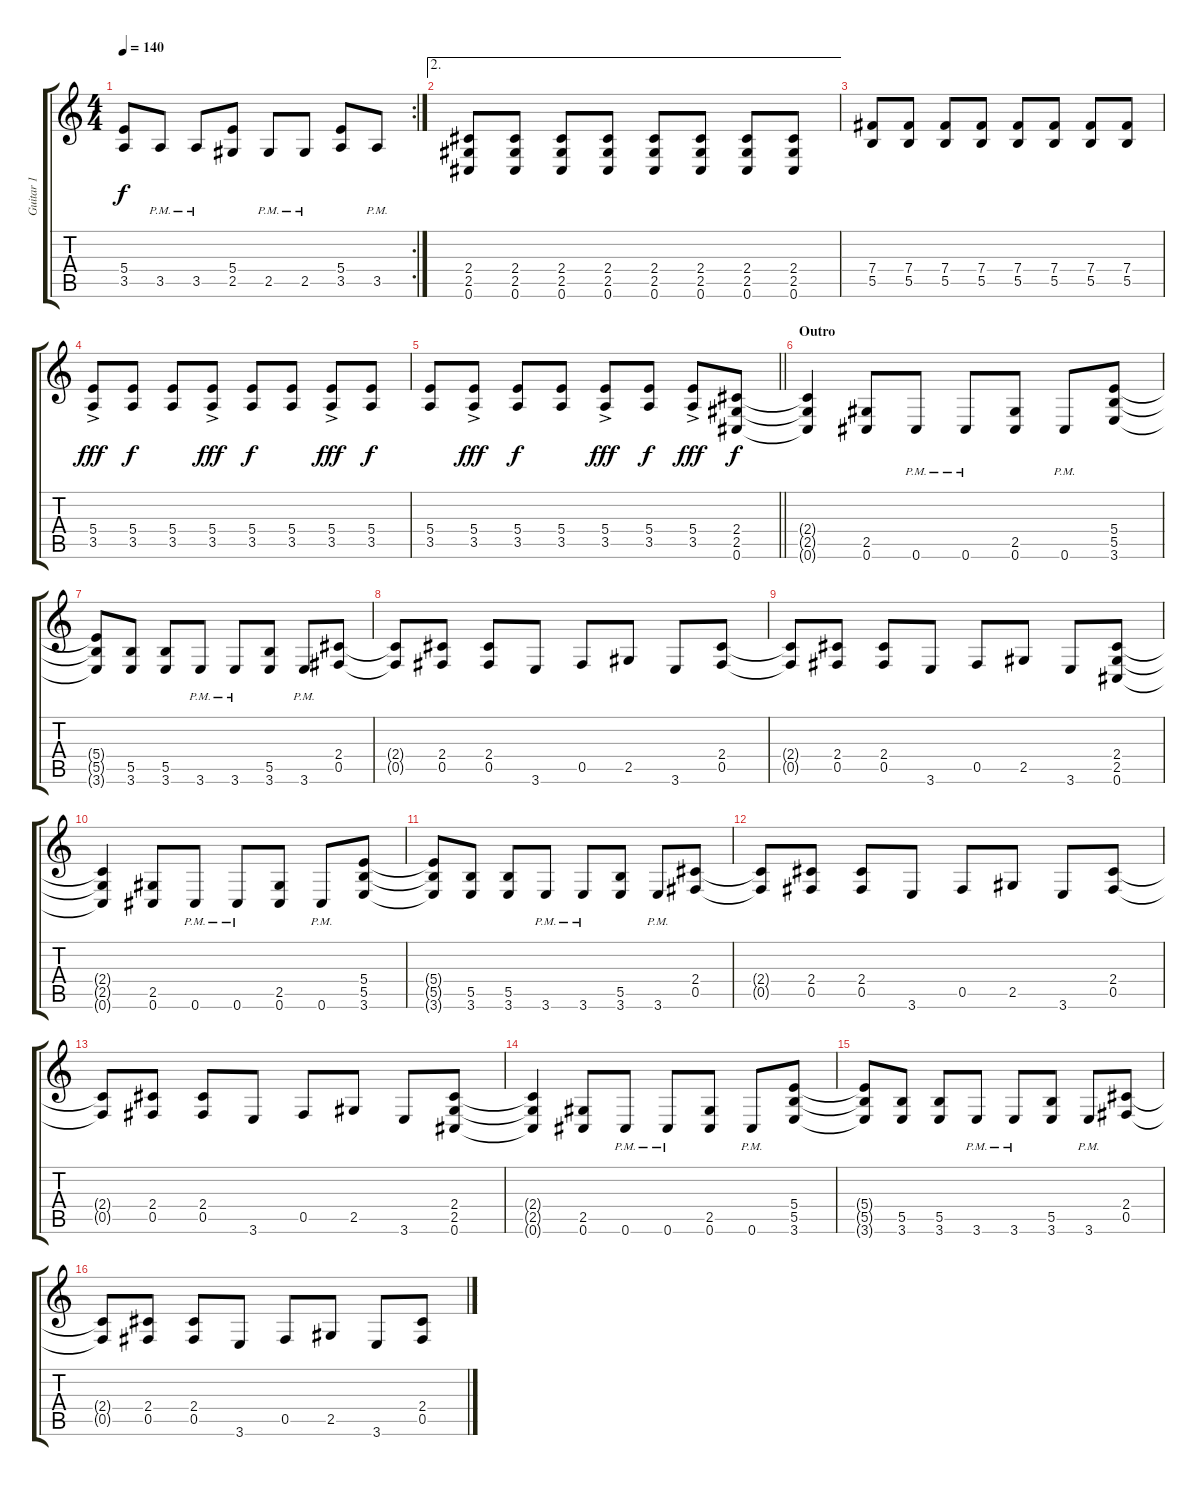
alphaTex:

\track ("Guitar 1" "Guitar 1") {instrument overdrivenguitar}
\staff {score tabs}
\tuning (Db4 Ab3 E3 B2 Gb2 Db2) {hide}
\rc 2
\ts (4 4)
\tempo 140
\clef g2
\ks c
(5.4 3.5).8{dy f} 3.5{pm}.8 3.5{pm}.8 (5.4 2.5).8 2.5{pm}.8 2.5{pm}.8 (5.4 3.5).8 3.5{pm}.8 |
\ae 2
(2.4 2.5 0.6).8 (2.4 2.5 0.6).8 (2.4 2.5 0.6).8 (2.4 2.5 0.6).8 (2.4 2.5 0.6).8 (2.4 2.5 0.6).8 (2.4 2.5 0.6).8 (2.4 2.5 0.6).8 |
(7.4 5.5).8 (7.4 5.5).8 (7.4 5.5).8 (7.4 5.5).8 (7.4 5.5).8 (7.4 5.5).8 (7.4 5.5).8 (7.4 5.5).8 |
(5.4{ac} 3.5{ac}).8{dy fff} (5.4 3.5).8{dy f} (5.4 3.5).8 (5.4{ac} 3.5{ac}).8{dy fff} (5.4 3.5).8{dy f} (5.4 3.5).8 (5.4{ac} 3.5{ac}).8{dy fff} (5.4 3.5).8{dy f} |
\barLineRight lightlight
(5.4 3.5).8 (5.4{ac} 3.5{ac}).8{dy fff} (5.4 3.5).8{dy f} (5.4 3.5).8 (5.4{ac} 3.5{ac}).8{dy fff} (5.4 3.5).8{dy f} (5.4{ac} 3.5{ac}).8{dy fff} (2.4 2.5 0.6).8{dy f} |
\section ("" "Outro")
(2.4{t} 2.5{t} 0.6{t}).4 (2.5 0.6).8 0.6{pm}.8 0.6{pm}.8 (2.5 0.6).8 0.6{pm}.8 (5.4 5.5 3.6).8 |
(5.4{t} 5.5{t} 3.6{t}).8 (5.5 3.6).8 (5.5 3.6).8 3.6{pm}.8 3.6{pm}.8 (5.5 3.6).8 3.6{pm}.8 (2.4 0.5).8 |
(2.4{t} 0.5{t}).8 (2.4 0.5).8 (2.4 0.5).8 3.6.8 0.5.8 2.5.8 3.6.8 (2.4 0.5).8 |
(2.4{t} 0.5{t}).8 (2.4 0.5).8 (2.4 0.5).8 3.6.8 0.5.8 2.5.8 3.6.8 (2.4 2.5 0.6).8 |
(2.4{t} 2.5{t} 0.6{t}).4 (2.5 0.6).8 0.6{pm}.8 0.6{pm}.8 (2.5 0.6).8 0.6{pm}.8 (5.4 5.5 3.6).8 |
(5.4{t} 5.5{t} 3.6{t}).8 (5.5 3.6).8 (5.5 3.6).8 3.6{pm}.8 3.6{pm}.8 (5.5 3.6).8 3.6{pm}.8 (2.4 0.5).8 |
(2.4{t} 0.5{t}).8 (2.4 0.5).8 (2.4 0.5).8 3.6.8 0.5.8 2.5.8 3.6.8 (2.4 0.5).8 |
(2.4{t} 0.5{t}).8 (2.4 0.5).8 (2.4 0.5).8 3.6.8 0.5.8 2.5.8 3.6.8 (2.4 2.5 0.6).8 |
(2.4{t} 2.5{t} 0.6{t}).4 (2.5 0.6).8 0.6{pm}.8 0.6{pm}.8 (2.5 0.6).8 0.6{pm}.8 (5.4 5.5 3.6).8 |
(5.4{t} 5.5{t} 3.6{t}).8 (5.5 3.6).8 (5.5 3.6).8 3.6{pm}.8 3.6{pm}.8 (5.5 3.6).8 3.6{pm}.8 (2.4 0.5).8 |
(2.4{t} 0.5{t}).8 (2.4 0.5).8 (2.4 0.5).8 3.6.8 0.5.8 2.5.8 3.6.8 (2.4 0.5).8
